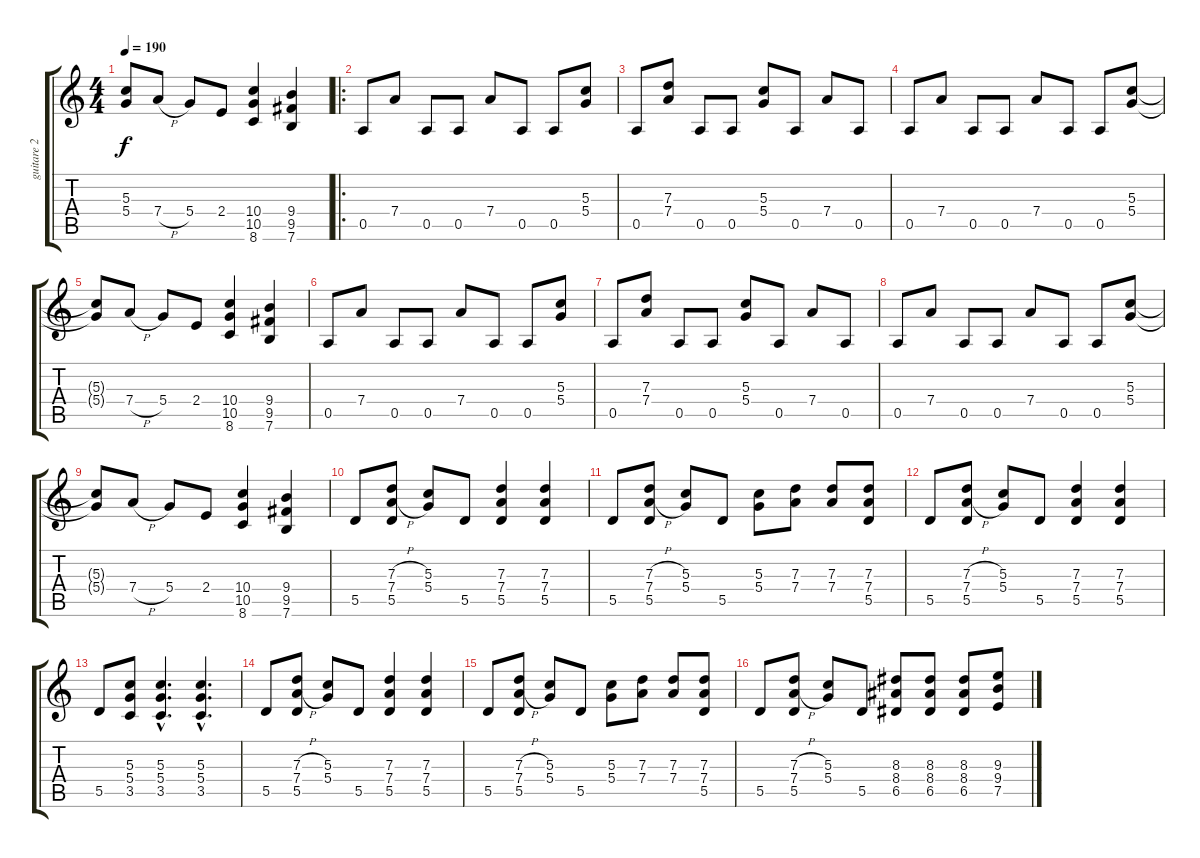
\track ("guitare 2" "guitare 2") {instrument overdrivenguitar}
\staff {score tabs}
\tuning (E4 B3 G3 D3 A2 E2) {hide}
\ts (4 4)
\tempo 190
\clef g2
\ks c
(5.3{t} 5.4{t}).8{dy f} 7.4{h}.8 5.4.8 2.4.8 (10.4 10.5 8.6).4 (9.4 9.5 7.6).4 |
\ro
0.5.8 7.4.8 0.5.8 0.5.8 7.4.8 0.5.8 0.5.8 (5.3 5.4).8 |
0.5.8 (7.3 7.4).8 0.5.8 0.5.8 (5.3 5.4).8 0.5.8 7.4.8 0.5.8 |
0.5.8 7.4.8 0.5.8 0.5.8 7.4.8 0.5.8 0.5.8 (5.3 5.4).8 |
(5.3{t} 5.4{t}).8 7.4{h}.8 5.4.8 2.4.8 (10.4 10.5 8.6).4 (9.4 9.5 7.6).4 |
0.5.8 7.4.8 0.5.8 0.5.8 7.4.8 0.5.8 0.5.8 (5.3 5.4).8 |
0.5.8 (7.3 7.4).8 0.5.8 0.5.8 (5.3 5.4).8 0.5.8 7.4.8 0.5.8 |
0.5.8 7.4.8 0.5.8 0.5.8 7.4.8 0.5.8 0.5.8 (5.3 5.4).8 |
(5.3{t} 5.4{t}).8 7.4{h}.8 5.4.8 2.4.8 (10.4 10.5 8.6).4 (9.4 9.5 7.6).4 |
5.5.8 (7.3{h} 7.4{h} 5.5).8 (5.3 5.4).8 5.5.8 (7.3 7.4 5.5).4 (7.3 7.4 5.5).4 |
5.5.8 (7.3{h} 7.4{h} 5.5).8 (5.3 5.4).8 5.5.8 (5.3 5.4).8 (7.3 7.4).8 (7.3 7.4).8 (7.3 7.4 5.5).8 |
5.5.8 (7.3{h} 7.4{h} 5.5).8 (5.3 5.4).8 5.5.8 (7.3 7.4 5.5).4 (7.3 7.4 5.5).4 |
5.5.8 (5.3 5.4 3.5).8 (5.3{hac} 5.4{hac} 3.5{hac}).4{d} (5.3{hac} 5.4{hac} 3.5{hac}).4{d} |
5.5.8 (7.3{h} 7.4{h} 5.5).8 (5.3 5.4).8 5.5.8 (7.3 7.4 5.5).4 (7.3 7.4 5.5).4 |
5.5.8 (7.3{h} 7.4{h} 5.5).8 (5.3 5.4).8 5.5.8 (5.3 5.4).8 (7.3 7.4).8 (7.3 7.4).8 (7.3 7.4 5.5).8 |
5.5.8 (7.3{h} 7.4{h} 5.5).8 (5.3 5.4).8 5.5.8 (8.3 8.4 6.5).8 (8.3 8.4 6.5).8 (8.3 8.4 6.5).8 (9.3 9.4 7.5).8
